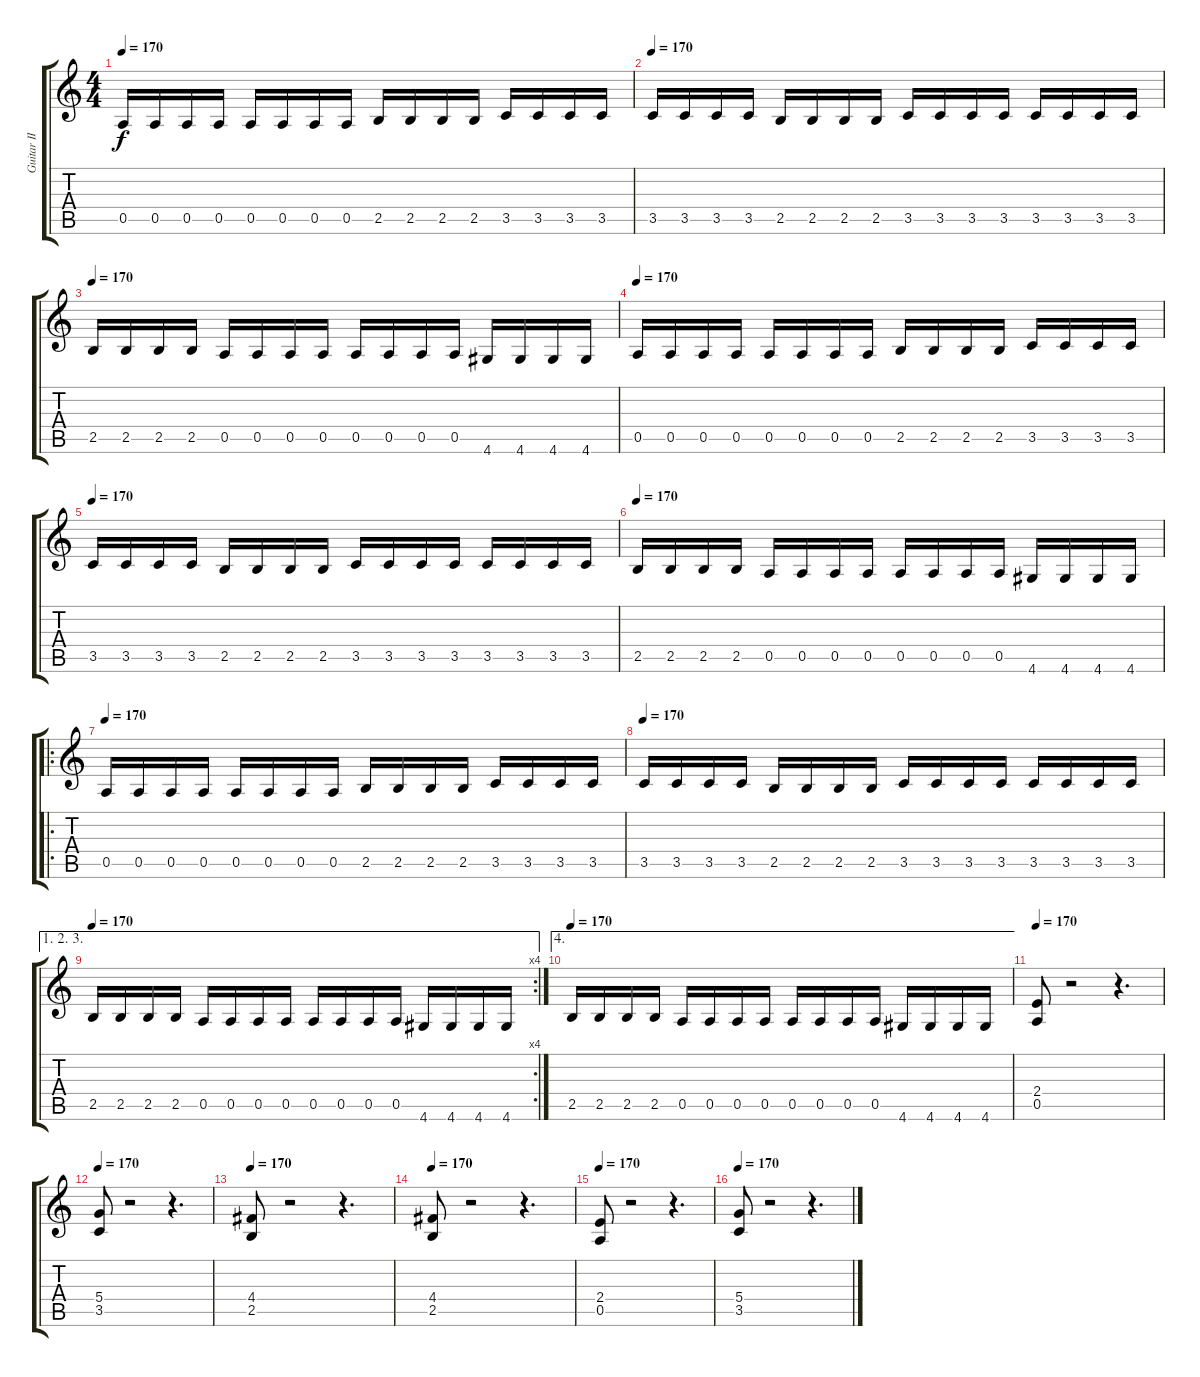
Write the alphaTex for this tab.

\track ("Guitar II" "Guitar II") {instrument distortionguitar}
\staff {score tabs}
\tuning (E4 B3 G3 D3 A2 E2) {hide}
\ts (4 4)
\tempo 170
\clef g2
\ks c
0.5.16{dy f} 0.5.16 0.5.16 0.5.16 0.5.16 0.5.16 0.5.16 0.5.16 2.5.16 2.5.16 2.5.16 2.5.16 3.5.16 3.5.16 3.5.16 3.5.16 |
\tempo 170
3.5.16 3.5.16 3.5.16 3.5.16 2.5.16 2.5.16 2.5.16 2.5.16 3.5.16 3.5.16 3.5.16 3.5.16 3.5.16 3.5.16 3.5.16 3.5.16 |
\tempo 170
2.5.16 2.5.16 2.5.16 2.5.16 0.5.16 0.5.16 0.5.16 0.5.16 0.5.16 0.5.16 0.5.16 0.5.16 4.6.16 4.6.16 4.6.16 4.6.16 |
\tempo 170
0.5.16 0.5.16 0.5.16 0.5.16 0.5.16 0.5.16 0.5.16 0.5.16 2.5.16 2.5.16 2.5.16 2.5.16 3.5.16 3.5.16 3.5.16 3.5.16 |
\tempo 170
3.5.16 3.5.16 3.5.16 3.5.16 2.5.16 2.5.16 2.5.16 2.5.16 3.5.16 3.5.16 3.5.16 3.5.16 3.5.16 3.5.16 3.5.16 3.5.16 |
\tempo 170
2.5.16 2.5.16 2.5.16 2.5.16 0.5.16 0.5.16 0.5.16 0.5.16 0.5.16 0.5.16 0.5.16 0.5.16 4.6.16 4.6.16 4.6.16 4.6.16 |
\ro
\tempo 170
0.5.16 0.5.16 0.5.16 0.5.16 0.5.16 0.5.16 0.5.16 0.5.16 2.5.16 2.5.16 2.5.16 2.5.16 3.5.16 3.5.16 3.5.16 3.5.16 |
\tempo 170
3.5.16 3.5.16 3.5.16 3.5.16 2.5.16 2.5.16 2.5.16 2.5.16 3.5.16 3.5.16 3.5.16 3.5.16 3.5.16 3.5.16 3.5.16 3.5.16 |
\ae (1 2 3)
\rc 4
\tempo 170
2.5.16 2.5.16 2.5.16 2.5.16 0.5.16 0.5.16 0.5.16 0.5.16 0.5.16 0.5.16 0.5.16 0.5.16 4.6.16 4.6.16 4.6.16 4.6.16 |
\ae 4
\tempo 170
2.5.16 2.5.16 2.5.16 2.5.16 0.5.16 0.5.16 0.5.16 0.5.16 0.5.16 0.5.16 0.5.16 0.5.16 4.6.16 4.6.16 4.6.16 4.6.16 |
\tempo 170
(2.4 0.5).8 r.2 r.4{d} |
\tempo 170
(5.4 3.5).8 r.2 r.4{d} |
\tempo 170
(4.4 2.5).8 r.2 r.4{d} |
\tempo 170
(4.4 2.5).8 r.2 r.4{d} |
\tempo 170
(2.4 0.5).8 r.2 r.4{d} |
\tempo 170
(5.4 3.5).8 r.2 r.4{d}
